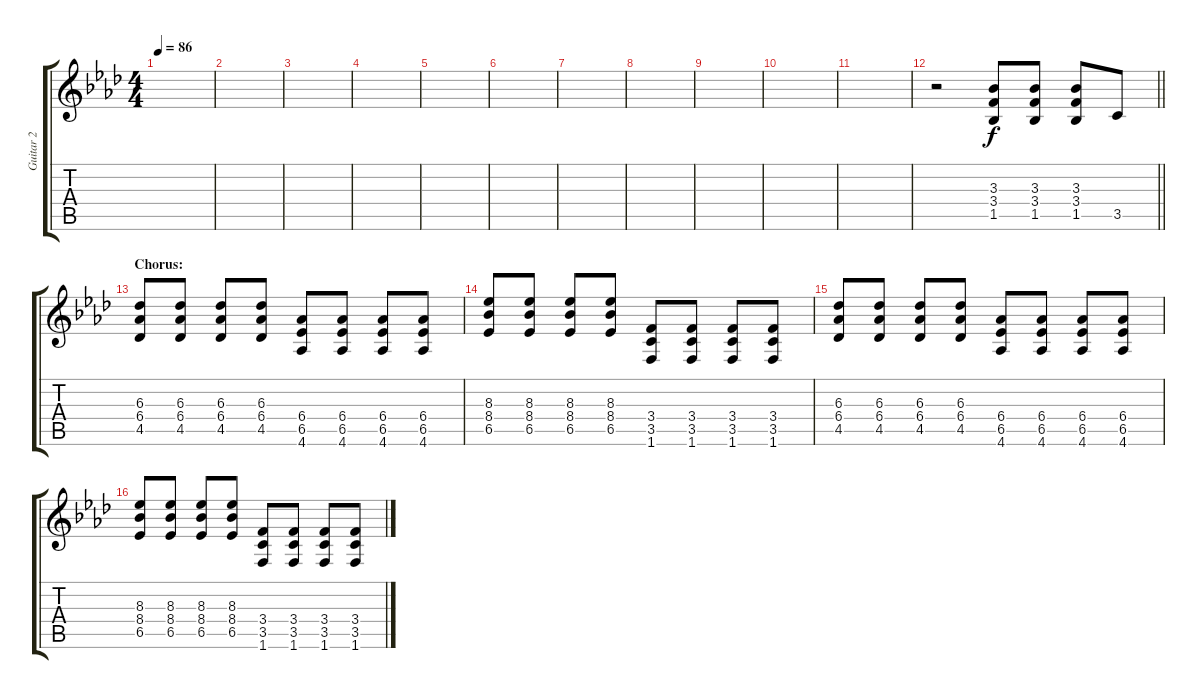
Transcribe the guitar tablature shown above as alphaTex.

\track ("Guitar 2" "Guitar 2") {instrument distortionguitar}
\staff {score tabs}
\tuning (E4 B3 G3 D3 A2 E2) {hide}
\ts (4 4)
\tempo 86
\clef g2
\ks ab
|
|
|
|
|
|
|
|
|
|
|
\barLineRight lightlight
r.2 (3.3 3.4 1.5).8 (3.3 3.4 1.5).8 (3.3 3.4 1.5).8 3.5.8 |
\section ("" "Chorus:")
(6.3 6.4 4.5).8 (6.3 6.4 4.5).8 (6.3 6.4 4.5).8 (6.3 6.4 4.5).8 (6.4 6.5 4.6).8 (6.4 6.5 4.6).8 (6.4 6.5 4.6).8 (6.4 6.5 4.6).8 |
(8.3 8.4 6.5).8 (8.3 8.4 6.5).8 (8.3 8.4 6.5).8 (8.3 8.4 6.5).8 (3.4 3.5 1.6).8 (3.4 3.5 1.6).8 (3.4 3.5 1.6).8 (3.4 3.5 1.6).8 |
(6.3 6.4 4.5).8 (6.3 6.4 4.5).8 (6.3 6.4 4.5).8 (6.3 6.4 4.5).8 (6.4 6.5 4.6).8 (6.4 6.5 4.6).8 (6.4 6.5 4.6).8 (6.4 6.5 4.6).8 |
(8.3 8.4 6.5).8 (8.3 8.4 6.5).8 (8.3 8.4 6.5).8 (8.3 8.4 6.5).8 (3.4 3.5 1.6).8 (3.4 3.5 1.6).8 (3.4 3.5 1.6).8 (3.4 3.5 1.6).8
